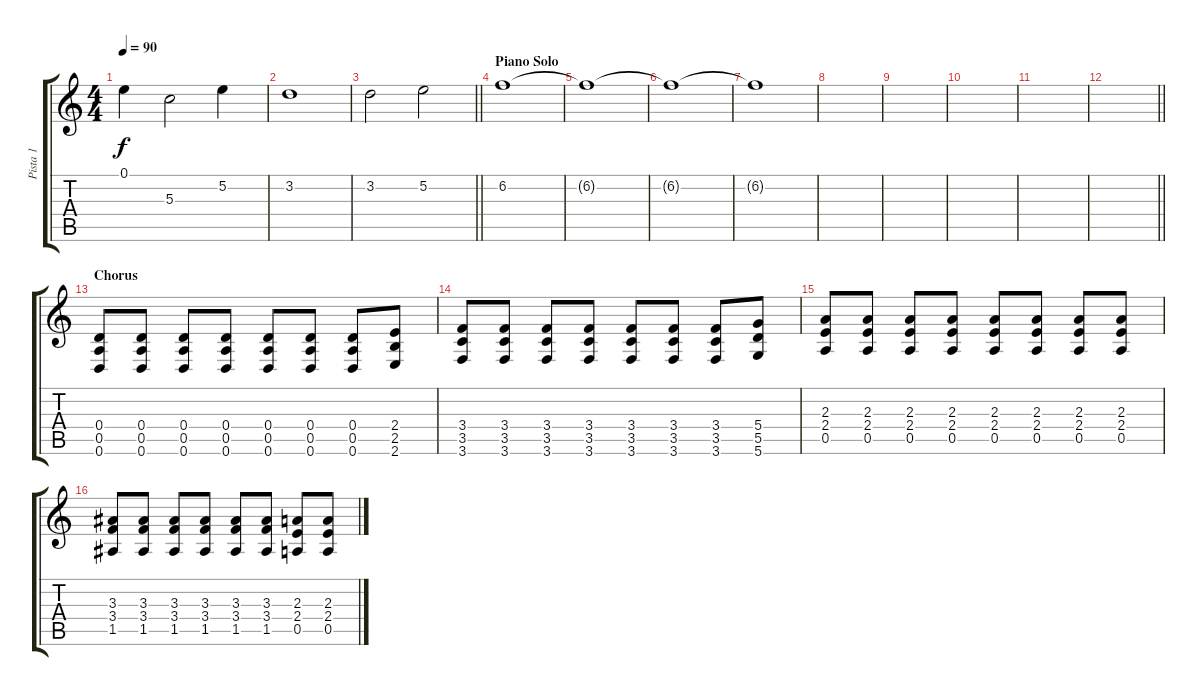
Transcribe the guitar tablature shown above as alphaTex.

\track ("Pista 1" "Pista 1") {instrument distortionguitar}
\staff {score tabs}
\tuning (E4 B3 G3 D3 A2 D2) {hide}
\ts (4 4)
\tempo 90
\clef g2
\ks c
0.1.4{dy f} 5.3.2 5.2.4 |
3.2.1 |
\barLineRight lightlight
3.2.2 5.2.2 |
\section ("" "Piano Solo")
6.2.1{volume 0} |
6.2{t}.1 |
6.2{t}.1 |
6.2{t}.1 |
|
|
|
|
\barLineRight lightlight
|
\section ("" "Chorus")
(0.4 0.5 0.6).8{volume 13} (0.4 0.5 0.6).8 (0.4 0.5 0.6).8 (0.4 0.5 0.6).8 (0.4 0.5 0.6).8 (0.4 0.5 0.6).8 (0.4 0.5 0.6).8 (2.4 2.5 2.6).8 |
(3.4 3.5 3.6).8 (3.4 3.5 3.6).8 (3.4 3.5 3.6).8 (3.4 3.5 3.6).8 (3.4 3.5 3.6).8 (3.4 3.5 3.6).8 (3.4 3.5 3.6).8 (5.4 5.5 5.6).8 |
(2.3 2.4 0.5).8 (2.3 2.4 0.5).8 (2.3 2.4 0.5).8 (2.3 2.4 0.5).8 (2.3 2.4 0.5).8 (2.3 2.4 0.5).8 (2.3 2.4 0.5).8 (2.3 2.4 0.5).8 |
(3.3 3.4 1.5).8 (3.3 3.4 1.5).8 (3.3 3.4 1.5).8 (3.3 3.4 1.5).8 (3.3 3.4 1.5).8 (3.3 3.4 1.5).8 (2.3 2.4 0.5).8 (2.3 2.4 0.5).8
